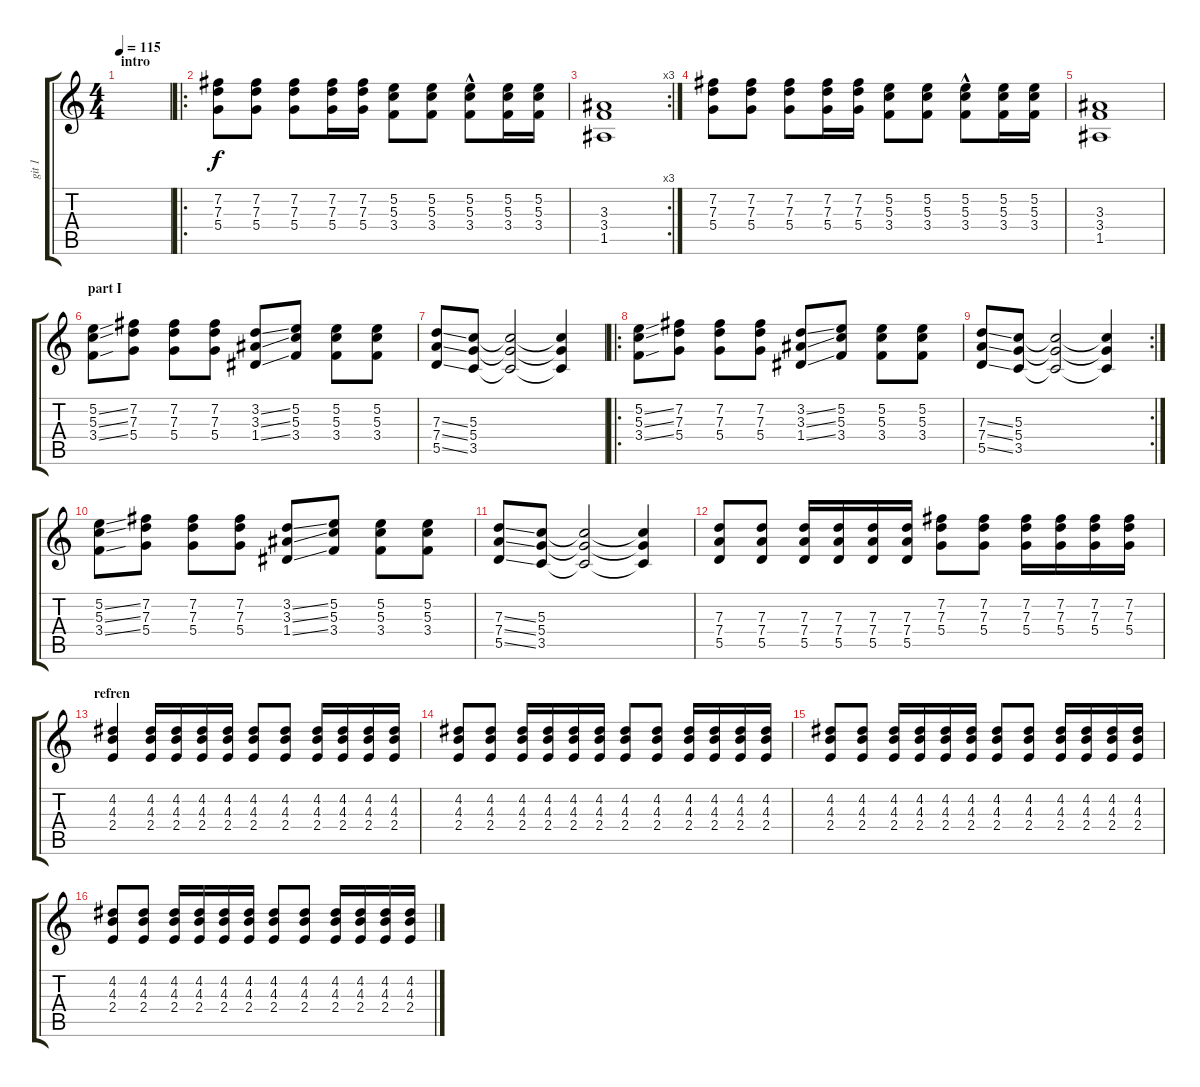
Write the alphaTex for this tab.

\track ("git 1" "git 1") {instrument electricguitarclean}
\staff {score tabs}
\tuning (E4 B3 G3 D3 A2 E2) {hide}
\ts (4 4)
\section ("" "intro")
\tempo 115
\clef g2
\ks c
|
\ro
(7.2 7.3 5.4).8 (7.2 7.3 5.4).8 (7.2 7.3 5.4).8 (7.2 7.3 5.4).16 (7.2 7.3 5.4).16 (5.2 5.3 3.4).8 (5.2 5.3 3.4).8 (5.2 5.3 3.4{hac}).8 (5.2 5.3 3.4).16 (5.2 5.3 3.4).16 |
\rc 3
(3.3 3.4 1.5).1 |
(7.2 7.3 5.4).8 (7.2 7.3 5.4).8 (7.2 7.3 5.4).8 (7.2 7.3 5.4).16 (7.2 7.3 5.4).16 (5.2 5.3 3.4).8 (5.2 5.3 3.4).8 (5.2 5.3 3.4{hac}).8 (5.2 5.3 3.4).16 (5.2 5.3 3.4).16 |
(3.3 3.4 1.5).1 |
\section ("" "part I")
(5.2{ss} 5.3{ss} 3.4{ss}).8 (7.2 7.3 5.4).8 (7.2 7.3 5.4).8 (7.2 7.3 5.4).8 (3.2{ss} 3.3{ss} 1.4{ss}).8 (5.2 5.3 3.4).8 (5.2 5.3 3.4).8 (5.2 5.3 3.4).8 |
(7.3{ss} 7.4{ss} 5.5{ss}).8 (5.3 5.4 3.5).8 (5.3{t} 5.4{t} 3.5{t}).2 (5.3{t} 5.4{t} 3.5{t}).4 |
\ro
(5.2{ss} 5.3{ss} 3.4{ss}).8 (7.2 7.3 5.4).8 (7.2 7.3 5.4).8 (7.2 7.3 5.4).8 (3.2{ss} 3.3{ss} 1.4{ss}).8 (5.2 5.3 3.4).8 (5.2 5.3 3.4).8 (5.2 5.3 3.4).8 |
\rc 2
(7.3{ss} 7.4{ss} 5.5{ss}).8 (5.3 5.4 3.5).8 (5.3{t} 5.4{t} 3.5{t}).2 (5.3{t} 5.4{t} 3.5{t}).4 |
(5.2{ss} 5.3{ss} 3.4{ss}).8 (7.2 7.3 5.4).8 (7.2 7.3 5.4).8 (7.2 7.3 5.4).8 (3.2{ss} 3.3{ss} 1.4{ss}).8 (5.2 5.3 3.4).8 (5.2 5.3 3.4).8 (5.2 5.3 3.4).8 |
(7.3{ss} 7.4{ss} 5.5{ss}).8 (5.3 5.4 3.5).8 (5.3{t} 5.4{t} 3.5{t}).2 (5.3{t} 5.4{t} 3.5{t}).4 |
(7.3 7.4 5.5).8 (7.3 7.4 5.5).8 (7.3 7.4 5.5).16 (7.3 7.4 5.5).16 (7.3 7.4 5.5).16 (7.3 7.4 5.5).16 (7.2 7.3 5.4).8 (7.2 7.3 5.4).8 (7.2 7.3 5.4).16 (7.2 7.3 5.4).16 (7.2 7.3 5.4).16 (7.2 7.3 5.4).16 |
\section ("" "refren")
(4.2 4.3 2.4).4 (4.2 4.3 2.4).16 (4.2 4.3 2.4).16 (4.2 4.3 2.4).16 (4.2 4.3 2.4).16 (4.2 4.3 2.4).8 (4.2 4.3 2.4).8 (4.2 4.3 2.4).16 (4.2 4.3 2.4).16 (4.2 4.3 2.4).16 (4.2 4.3 2.4).16 |
(4.2 4.3 2.4).8 (4.2 4.3 2.4).8 (4.2 4.3 2.4).16 (4.2 4.3 2.4).16 (4.2 4.3 2.4).16 (4.2 4.3 2.4).16 (4.2 4.3 2.4).8 (4.2 4.3 2.4).8 (4.2 4.3 2.4).16 (4.2 4.3 2.4).16 (4.2 4.3 2.4).16 (4.2 4.3 2.4).16 |
(4.2 4.3 2.4).8 (4.2 4.3 2.4).8 (4.2 4.3 2.4).16 (4.2 4.3 2.4).16 (4.2 4.3 2.4).16 (4.2 4.3 2.4).16 (4.2 4.3 2.4).8 (4.2 4.3 2.4).8 (4.2 4.3 2.4).16 (4.2 4.3 2.4).16 (4.2 4.3 2.4).16 (4.2 4.3 2.4).16 |
(4.2 4.3 2.4).8 (4.2 4.3 2.4).8 (4.2 4.3 2.4).16 (4.2 4.3 2.4).16 (4.2 4.3 2.4).16 (4.2 4.3 2.4).16 (4.2 4.3 2.4).8 (4.2 4.3 2.4).8 (4.2 4.3 2.4).16 (4.2 4.3 2.4).16 (4.2 4.3 2.4).16 (4.2 4.3 2.4).16
